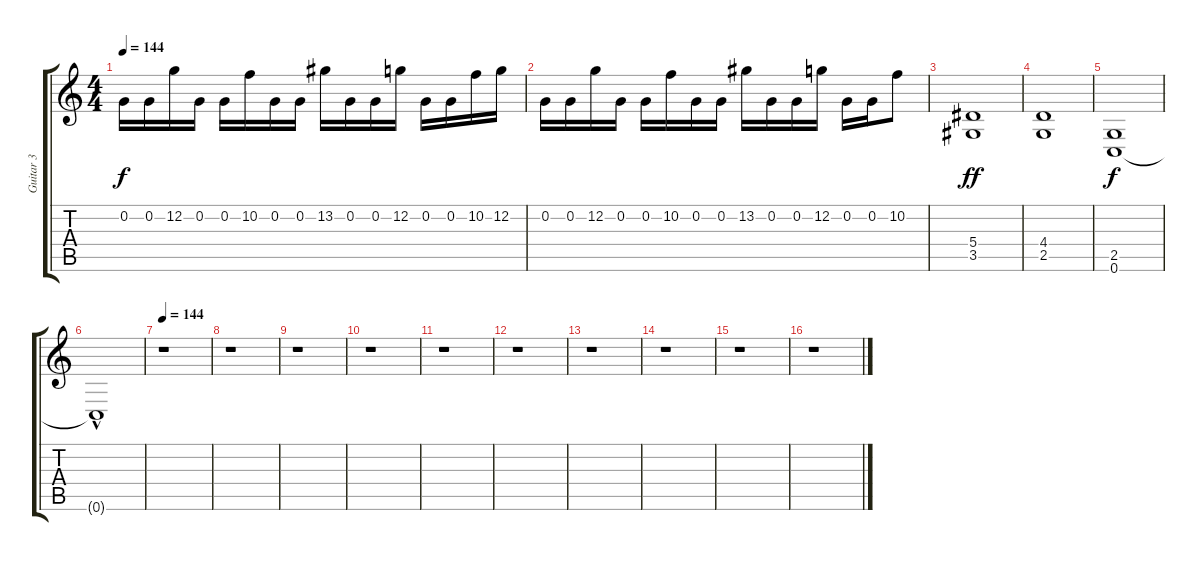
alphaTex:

\track ("Guitar 3" "Guitar 3") {instrument distortionguitar}
\staff {score tabs}
\tuning (C4 G3 Eb3 Bb2 F2 C2) {hide}
\ts (4 4)
\tempo 144
\clef g2
\ks c
0.2.16{dy f} 0.2.16 12.2.16 0.2.16 0.2.16 10.2.16 0.2.16 0.2.16 13.2.16 0.2.16 0.2.16 12.2.16 0.2.16 0.2.16 10.2.16 12.2.16 |
0.2.16 0.2.16 12.2.16 0.2.16 0.2.16 10.2.16 0.2.16 0.2.16 13.2.16 0.2.16 0.2.16 12.2.16 0.2.16 0.2.16 10.2.8 |
(5.4 3.5).1{dy ff} |
(4.4 2.5).1 |
(2.5 0.6).1{dy f} |
0.6{hac t}.1 |
\tempo 144
r.1 |
r.1 |
r.1 |
r.1 |
r.1 |
r.1 |
r.1 |
r.1 |
r.1 |
r.1
